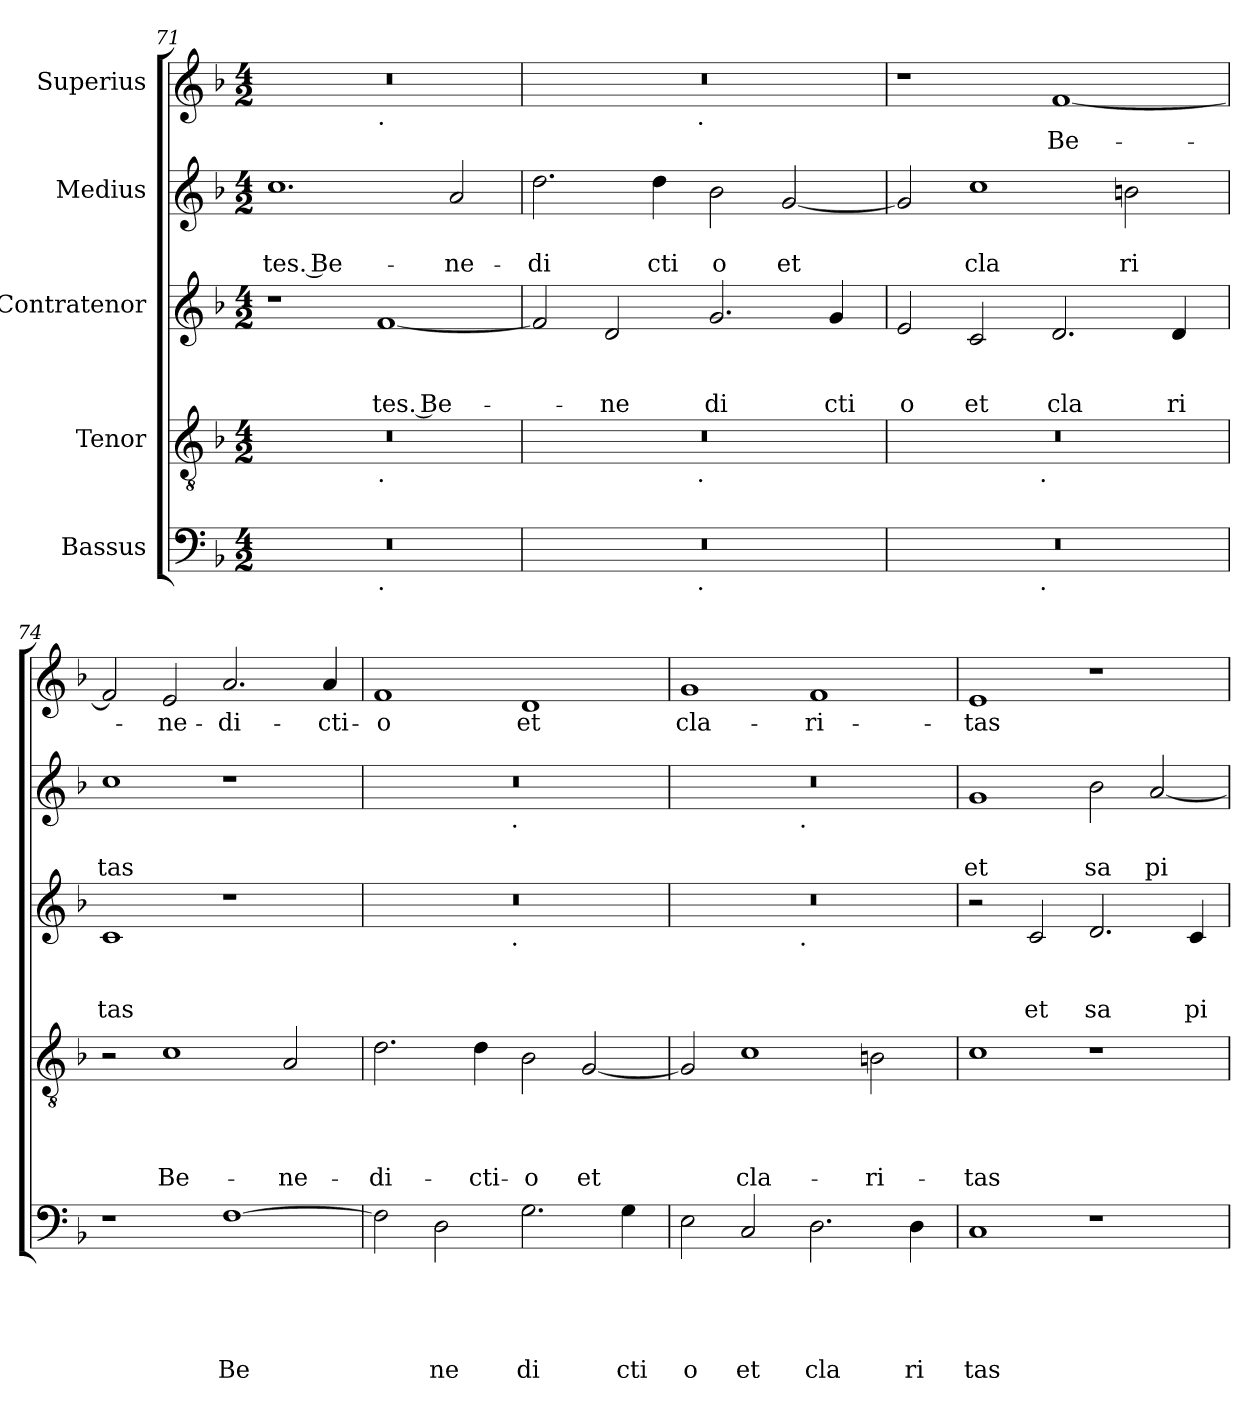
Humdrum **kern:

**kern	**text	**text	**text	**text	**text	**kern	**text	**text	**text	**text	**kern	**text	**text	**text	**kern	**text	**text	**kern	**text
*part5	*part5	*part5	*part5	*part5	*part5	*part4	*part4	*part4	*part4	*part4	*part3	*part3	*part3	*part3	*part2	*part2	*part2	*part1	*part1
*staff5	*staff5	*staff5	*staff5	*staff5	*staff5	*staff4	*staff4	*staff4	*staff4	*staff4	*staff3	*staff3	*staff3	*staff3	*staff2	*staff2	*staff2	*staff1	*staff1
*I"Bassus	*	*	*	*	*	*I"Tenor	*	*	*	*	*I"Contratenor	*	*	*	*I"Medius	*	*	*I"Superius	*
*clefF4	*	*	*	*	*	*clefGv2	*	*	*	*	*clefG2	*	*	*	*clefG2	*	*	*clefG2	*
*k[b-]	*	*	*	*	*	*k[b-]	*	*	*	*	*k[b-]	*	*	*	*k[b-]	*	*	*k[b-]	*
*F:	*	*	*	*	*	*F:	*	*	*	*	*F:	*	*	*	*F:	*	*	*F:	*
*M4/2	*	*	*	*	*	*M4/2	*	*	*	*	*M4/2	*	*	*	*M4/2	*	*	*M4/2	*
=71	=71	=71	=71	=71	=71	=71	=71	=71	=71	=71	=71	=71	=71	=71	=71	=71	=71	=71	=71
!	!	!	!	!	!	!	!	!	!	!	!	!	!	!	!	!	!LO:LY:b:rj	!	!
*^	*	*	*	*	*	*^	*	*	*	*	*	*	*	*	*	*	*	*^	*
0r	1ryy	.	.	.	.	.	0r	1ryy	.	.	.	.	1r	.	.	.	1.cc	.	-tes. Be-	0r	1ryy	.
!	!	!	!	!	!	!	!	!	!	!	!	!	!	!	!	!	!	!	!	!	!LO:TX:b:t=.	!
!	!	!	!	!	!	!	!	!LO:TX:b:t=.	!	!	!	!	!	!	!	!	!	!	!	!	!	!
!	!LO:TX:b:t=.	!	!	!	!	!	!	!	!	!	!	!	!	!	!	!	!	!	!	!	!	!
!	!	!	!	!	!	!	!	!	!	!	!	!	!	!	!	!LO:LY:b:rj	!	!	!	!	!	!
.	1ryy	.	.	.	.	.	.	1ryy	.	.	.	.	[<1f	.	.	-tes. Be-	.	.	.	.	1ryy	.
!	!	!	!	!	!	!	!	!	!	!	!	!	!	!	!	!	!	!	!LO:LY:b	!	!	!
.	.	.	.	.	.	.	.	.	.	.	.	.	.	.	.	.	2a/	.	-ne-	.	.	.
!!LO:LB:g=z	!!
=72	=72	=72	=72	=72	=72	=72	=72	=72	=72	=72	=72	=72	=72	=72	=72	=72	=72	=72	=72	=72	=72	=72
!	!	!	!	!	!	!	!	!	!	!	!	!	!	!	!	!	!	!	!LO:LY:b	!	!	!
0r	2ryy	.	.	.	.	.	0r	2ryy	.	.	.	.	2f/]	.	.	.	2.dd\	.	-di	0r	2ryy	.
!	!	!	!	!	!	!	!	!	!	!	!	!	!	!	!	!LO:LY:b	!	!	!	!	!	!
.	4...ryy	.	.	.	.	.	.	4...ryy	.	.	.	.	2d/	.	.	-ne	.	.	.	.	4...ryy	.
!	!	!	!	!	!	!	!	!	!	!	!	!	!	!	!	!	!	!	!LO:LY:b	!	!	!
.	.	.	.	.	.	.	.	.	.	.	.	.	.	.	.	.	4dd\	.	cti	.	.	.
!	!	!	!	!	!	!	!	!	!	!	!	!	!	!	!	!	!	!	!	!	!LO:TX:b:t=.	!
!	!	!	!	!	!	!	!	!LO:TX:b:t=.	!	!	!	!	!	!	!	!	!	!	!	!	!	!
!	!LO:TX:b:t=.	!	!	!	!	!	!	!	!	!	!	!	!	!	!	!	!	!	!	!	!	!
.	1ryy	.	.	.	.	.	.	1ryy	.	.	.	.	.	.	.	.	.	.	.	.	1ryy	.
!	!	!	!	!	!	!	!	!	!	!	!	!	!	!	!	!LO:LY:b	!	!	!LO:LY:b	!	!	!
.	.	.	.	.	.	.	.	.	.	.	.	.	2.g/	.	.	di	2b-\	.	o	.	.	.
!	!	!	!	!	!	!	!	!	!	!	!	!	!	!	!	!	!	!	!LO:LY:b	!	!	!
.	.	.	.	.	.	.	.	.	.	.	.	.	.	.	.	.	[<2g/	.	et	.	.	.
!	!	!	!	!	!	!	!	!	!	!	!	!	!	!	!	!LO:LY:b	!	!	!	!	!	!
.	.	.	.	.	.	.	.	.	.	.	.	.	4g/	.	.	cti	.	.	.	.	.	.
.	32ryy	.	.	.	.	.	.	32ryy	.	.	.	.	.	.	.	.	.	.	.	.	32ryy	.
=73	=73	=73	=73	=73	=73	=73	=73	=73	=73	=73	=73	=73	=73	=73	=73	=73	=73	=73	=73	=73	=73	=73
!	!	!	!	!	!	!	!	!	!	!	!	!	!	!	!	!LO:LY:b	!	!	!	!	!	!
*	*	*	*	*	*	*	*	*	*	*	*	*	*	*	*	*	*	*	*	*v	*v	*
0r	2ryy	.	.	.	.	.	0r	2ryy	.	.	.	.	2e/	.	.	o	2g/]	.	.	1r	.
!	!	!	!	!	!	!	!	!	!	!	!	!	!	!	!	!LO:LY:b	!	!	!LO:LY:b	!	!
.	4...ryy	.	.	.	.	.	.	4...ryy	.	.	.	.	2c/	.	.	et	1cc	.	cla	.	.
!	!	!	!	!	!	!	!	!LO:TX:b:t=.	!	!	!	!	!	!	!	!	!	!	!	!	!
!	!LO:TX:b:t=.	!	!	!	!	!	!	!	!	!	!	!	!	!	!	!	!	!	!	!	!
.	1ryy	.	.	.	.	.	.	1ryy	.	.	.	.	.	.	.	.	.	.	.	.	.
!	!	!	!	!	!	!	!	!	!	!	!	!	!	!	!	!LO:LY:b	!	!	!	!	!LO:LY:b
.	.	.	.	.	.	.	.	.	.	.	.	.	2.d/	.	.	cla	.	.	.	[<1f	Be-
!	!	!	!	!	!	!	!	!	!	!	!	!	!	!	!	!	!	!	!LO:LY:b	!	!
.	.	.	.	.	.	.	.	.	.	.	.	.	.	.	.	.	2bn\	.	ri	.	.
!	!	!	!	!	!	!	!	!	!	!	!	!	!	!	!	!LO:LY:b	!	!	!	!	!
.	.	.	.	.	.	.	.	.	.	.	.	.	4d/	.	.	ri	.	.	.	.	.
.	32ryy	.	.	.	.	.	.	32ryy	.	.	.	.	.	.	.	.	.	.	.	.	.
=74	=74	=74	=74	=74	=74	=74	=74	=74	=74	=74	=74	=74	=74	=74	=74	=74	=74	=74	=74	=74	=74
!	!	!	!	!	!	!	!	!	!	!	!	!	!	!	!	!LO:LY:b	!	!	!LO:LY:b	!	!
*v	*v	*	*	*	*	*	*	*	*	*	*	*	*	*	*	*	*	*	*	*	*
*	*	*	*	*	*	*v	*v	*	*	*	*	*	*	*	*	*	*	*	*	*
1r	.	.	.	.	.	2r	.	.	.	.	1c	.	.	tas	1cc	.	tas	2f/]	.
!	!	!	!	!	!	!	!	!	!	!LO:LY:b	!	!	!	!	!	!	!	!	!LO:LY:b
.	.	.	.	.	.	1c	.	.	.	-Be-	.	.	.	.	.	.	.	2e/	-ne-
!	!	!	!	!	!LO:LY:b	!	!	!	!	!	!	!	!	!	!	!	!	!	!LO:LY:b
[>1F	.	.	.	.	Be	.	.	.	.	.	1r	.	.	.	1r	.	.	2.a/	-di-
!	!	!	!	!	!	!	!	!	!	!LO:LY:b	!	!	!	!	!	!	!	!	!
.	.	.	.	.	.	2A/	.	.	.	-ne-	.	.	.	.	.	.	.	.	.
!	!	!	!	!	!	!	!	!	!	!	!	!	!	!	!	!	!	!	!LO:LY:b
.	.	.	.	.	.	.	.	.	.	.	.	.	.	.	.	.	.	4a/	-cti-
=75	=75	=75	=75	=75	=75	=75	=75	=75	=75	=75	=75	=75	=75	=75	=75	=75	=75	=75	=75
!	!	!	!	!	!	!	!	!	!	!LO:LY:b	!	!	!	!	!	!	!	!	!LO:LY:b
*	*	*	*	*	*	*	*	*	*	*	*^	*	*	*	*^	*	*	*	*
2F\]	.	.	.	.	.	2.d\	.	.	.	-di-	0r	2ryy	.	.	.	0r	2ryy	.	.	1f	-o
!	!	!	!	!	!LO:LY:b	!	!	!	!	!	!	!	!	!	!	!	!	!	!	!	!
2D\	.	.	.	.	ne	.	.	.	.	.	.	4...ryy	.	.	.	.	4...ryy	.	.	.	.
!	!	!	!	!	!	!	!	!	!	!LO:LY:b	!	!	!	!	!	!	!	!	!	!	!
.	.	.	.	.	.	4d\	.	.	.	-cti-	.	.	.	.	.	.	.	.	.	.	.
!	!	!	!	!	!	!	!	!	!	!	!	!	!	!	!	!	!LO:TX:b:t=.	!	!	!	!
!	!	!	!	!	!	!	!	!	!	!	!	!LO:TX:b:t=.	!	!	!	!	!	!	!	!	!
.	.	.	.	.	.	.	.	.	.	.	.	1ryy	.	.	.	.	1ryy	.	.	.	.
!	!	!	!	!	!LO:LY:b	!	!	!	!	!LO:LY:b	!	!	!	!	!	!	!	!	!	!	!LO:LY:b
2.G\	.	.	.	.	di	2B-\	.	.	.	-o	.	.	.	.	.	.	.	.	.	1d	et
!	!	!	!	!	!	!	!	!	!	!LO:LY:b	!	!	!	!	!	!	!	!	!	!	!
.	.	.	.	.	.	[<2G/	.	.	.	et	.	.	.	.	.	.	.	.	.	.	.
!	!	!	!	!	!LO:LY:b	!	!	!	!	!	!	!	!	!	!	!	!	!	!	!	!
4G\	.	.	.	.	cti	.	.	.	.	.	.	.	.	.	.	.	.	.	.	.	.
.	.	.	.	.	.	.	.	.	.	.	.	32ryy	.	.	.	.	32ryy	.	.	.	.
=76	=76	=76	=76	=76	=76	=76	=76	=76	=76	=76	=76	=76	=76	=76	=76	=76	=76	=76	=76	=76	=76
!	!	!	!	!	!LO:LY:b	!	!	!	!	!	!	!	!	!	!	!	!	!	!	!	!LO:LY:b
2E\	.	.	.	.	o	2G/]	.	.	.	.	0r	2ryy	.	.	.	0r	2ryy	.	.	1g	cla-
!	!	!	!	!	!LO:LY:b	!	!	!	!	!LO:LY:b	!	!	!	!	!	!	!	!	!	!	!
2C/	.	.	.	.	et	1c	.	.	.	cla-	.	4...ryy	.	.	.	.	4...ryy	.	.	.	.
!	!	!	!	!	!	!	!	!	!	!	!	!	!	!	!	!	!LO:TX:b:t=.	!	!	!	!
!	!	!	!	!	!	!	!	!	!	!	!	!LO:TX:b:t=.	!	!	!	!	!	!	!	!	!
.	.	.	.	.	.	.	.	.	.	.	.	1ryy	.	.	.	.	1ryy	.	.	.	.
!	!	!	!	!	!LO:LY:b	!	!	!	!	!	!	!	!	!	!	!	!	!	!	!	!LO:LY:b
2.D\	.	.	.	.	cla	.	.	.	.	.	.	.	.	.	.	.	.	.	.	1f	-ri-
!	!	!	!	!	!	!	!	!	!	!LO:LY:b	!	!	!	!	!	!	!	!	!	!	!
.	.	.	.	.	.	2Bn\	.	.	.	-ri-	.	.	.	.	.	.	.	.	.	.	.
!	!	!	!	!	!LO:LY:b	!	!	!	!	!	!	!	!	!	!	!	!	!	!	!	!
4D\	.	.	.	.	ri	.	.	.	.	.	.	.	.	.	.	.	.	.	.	.	.
.	.	.	.	.	.	.	.	.	.	.	.	32ryy	.	.	.	.	32ryy	.	.	.	.
=77	=77	=77	=77	=77	=77	=77	=77	=77	=77	=77	=77	=77	=77	=77	=77	=77	=77	=77	=77	=77	=77
!	!	!	!	!	!LO:LY:b	!	!	!	!	!LO:LY:b	!	!	!	!	!	!	!	!	!LO:LY:b	!	!LO:LY:b
*	*	*	*	*	*	*	*	*	*	*	*v	*v	*	*	*	*	*	*	*	*	*
*	*	*	*	*	*	*	*	*	*	*	*	*	*	*	*v	*v	*	*	*	*
1C	.	.	.	.	tas	1c	.	.	.	-tas	2r	.	.	.	1g	.	et	1e	-tas
!	!	!	!	!	!	!	!	!	!	!	!	!	!	!LO:LY:b	!	!	!	!	!
.	.	.	.	.	.	.	.	.	.	.	2c/	.	.	et	.	.	.	.	.
!	!	!	!	!	!	!	!	!	!	!	!	!	!	!LO:LY:b	!	!	!LO:LY:b	!	!
1r	.	.	.	.	.	1r	.	.	.	.	2.d/	.	.	sa	2b-\	.	sa	1r	.
!	!	!	!	!	!	!	!	!	!	!	!	!	!	!	!	!	!LO:LY:b	!	!
.	.	.	.	.	.	.	.	.	.	.	.	.	.	.	[<2a/	.	pi	.	.
!	!	!	!	!	!	!	!	!	!	!	!	!	!	!LO:LY:b	!	!	!	!	!
.	.	.	.	.	.	.	.	.	.	.	4c/	.	.	pi	.	.	.	.	.
=	=	=	=	=	=	=	=	=	=	=	=	=	=	=	=	=	=	=	=
*-	*-	*-	*-	*-	*-	*-	*-	*-	*-	*-	*-	*-	*-	*-	*-	*-	*-	*-	*-
